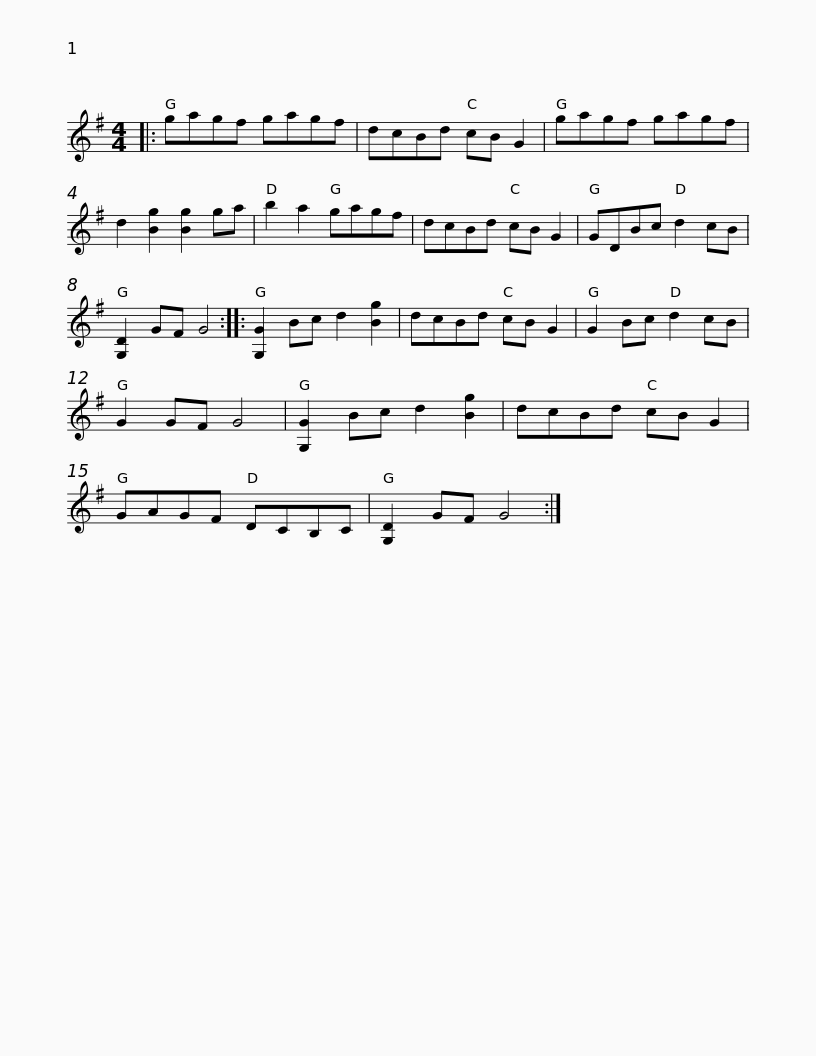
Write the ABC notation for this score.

X:1
L:1/8
M:4/4
I:linebreak $
K:G
V:1 treble
V:1
|: gagf gagf | dcBd cB G2 | gagf gagf | d2 [Bg]2 [Bg]2 ga | b2 a2 gagf |$ %5
 dcBd cB G2 | GDBc d2 cB | [G,D]2 GF G4 :: [G,G]2 Bc d2 [Bg]2 | dcBd cB G2 | %10
 G2 Bc d2 cB | G2 GF G4 |$ [G,G]2 Bc d2 [Bg]2 | dcBd cB G2 | GAGF DCB,C | %15
 [G,D]2 GF G4 :| %16
